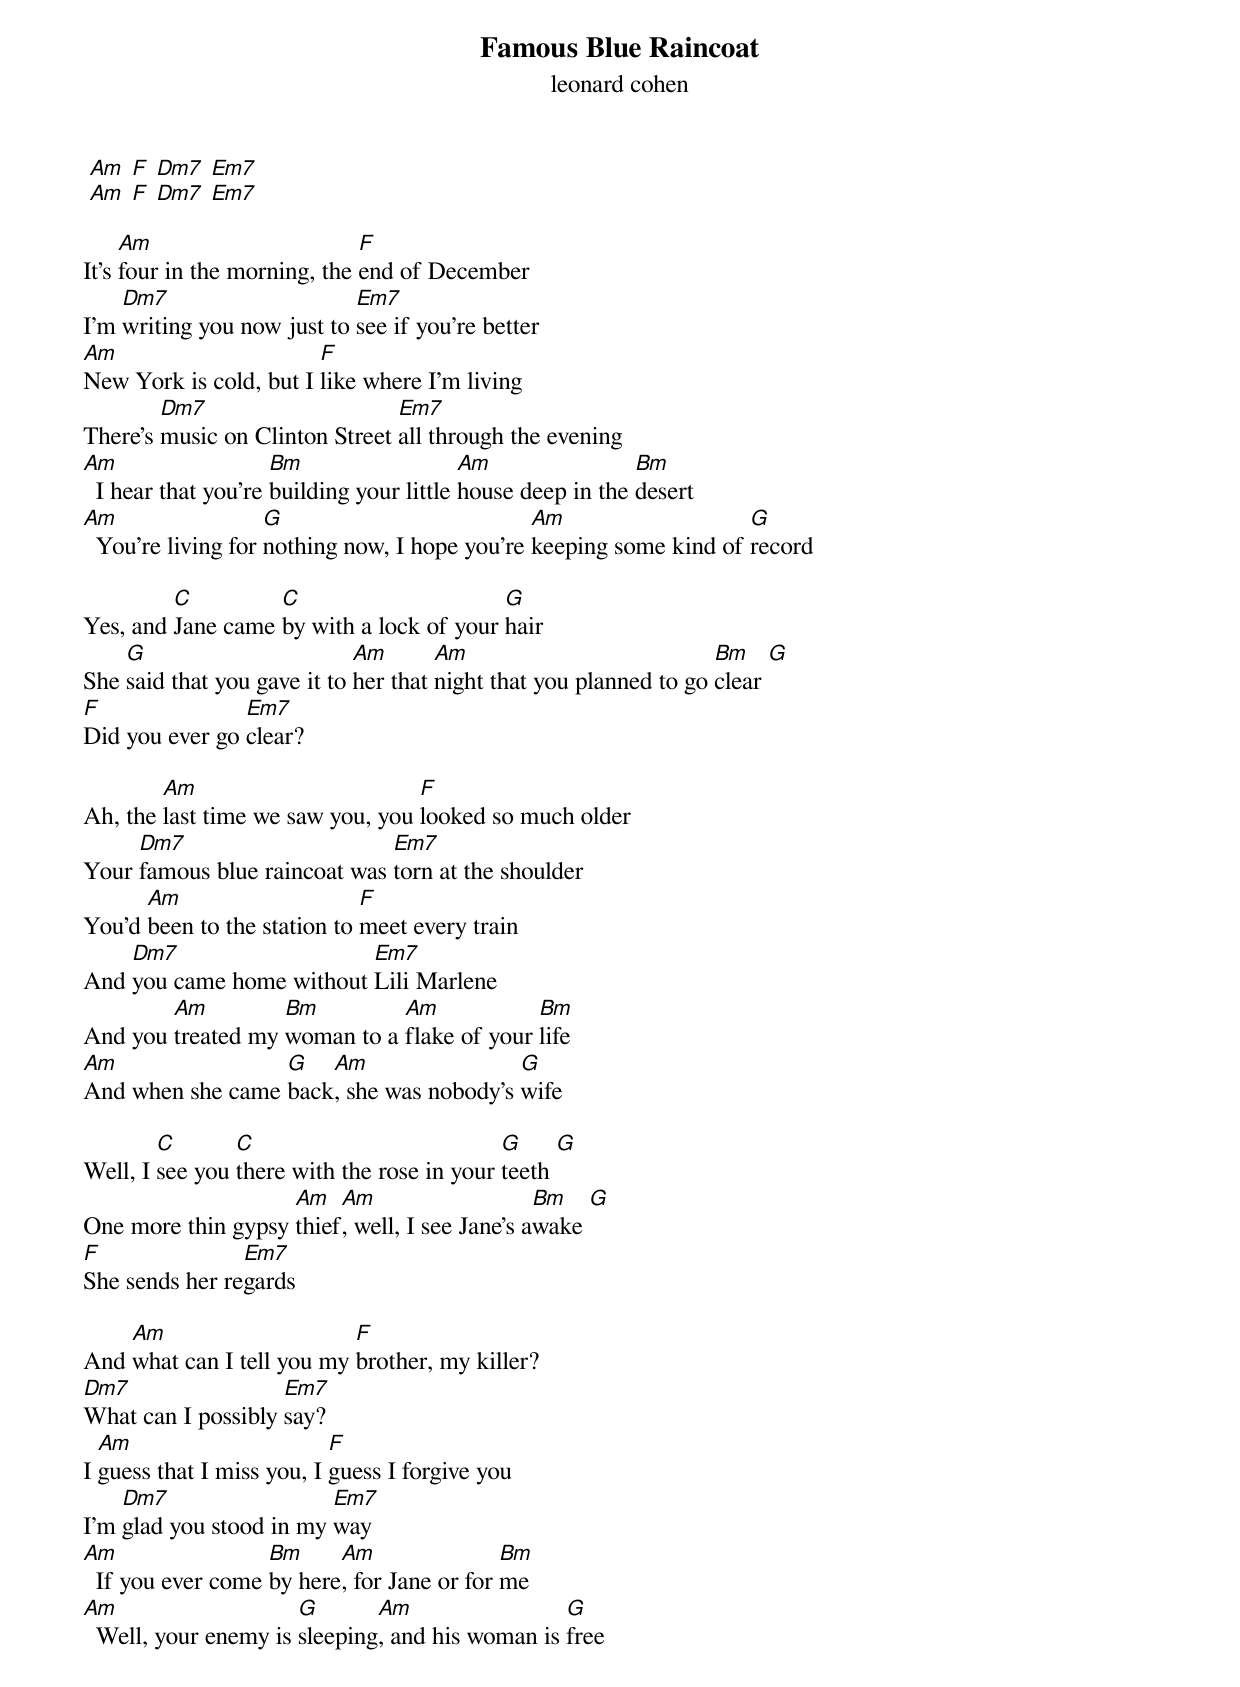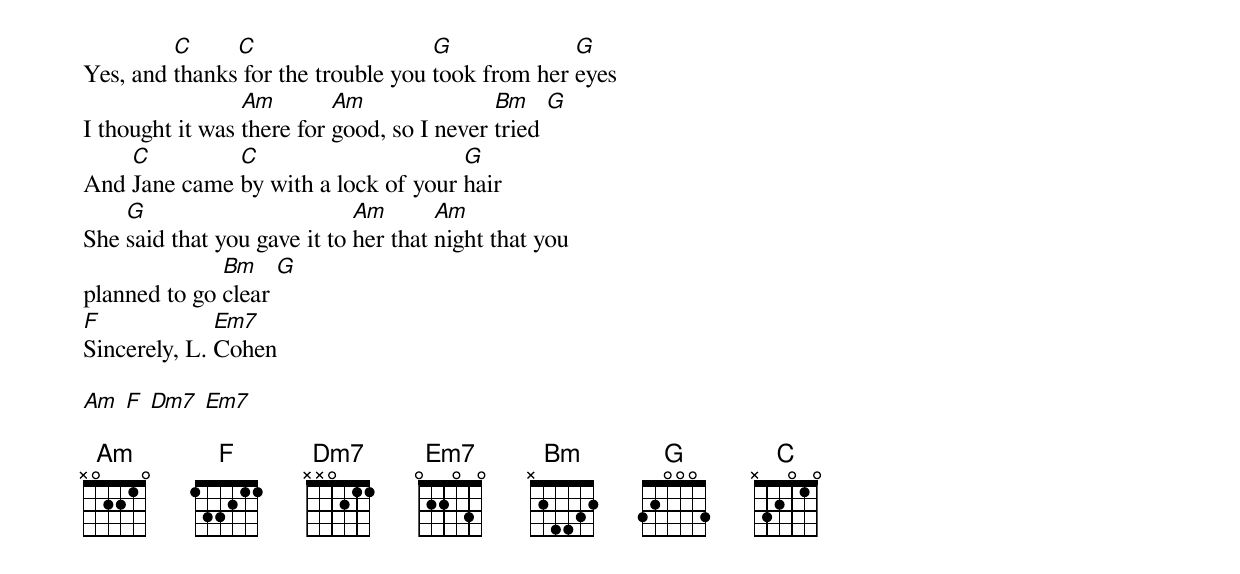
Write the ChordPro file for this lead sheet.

{title: Famous Blue Raincoat}
{subtitle: leonard cohen}
 [Am] [F] [Dm7] [Em7]
 [Am] [F] [Dm7] [Em7]

It's [Am]four in the morning, the [F]end of December
I'm [Dm7]writing you now just to [Em7]see if you're better
[Am]New York is cold, but I [F]like where I'm living
There's [Dm7]music on Clinton Street [Em7]all through the evening
[Am]  I hear that you're [Bm]building your little [Am]house deep in the [Bm]desert
[Am]  You're living for [G]nothing now, I hope you're [Am]keeping some kind of [G]record

Yes, and [C]Jane came [C]by with a lock of your [G]hair
She [G]said that you gave it to [Am]her that [Am]night that you planned to go [Bm]clear [G]
[F]Did you ever go [Em7]clear?

Ah, the [Am]last time we saw you, you [F]looked so much older
Your [Dm7]famous blue raincoat was [Em7]torn at the shoulder
You'd [Am]been to the station to [F]meet every train
And [Dm7]you came home without [Em7]Lili Marlene
And you [Am]treated my [Bm]woman to a [Am]flake of your [Bm]life
[Am]And when she came [G]back[Am], she was nobody's [G]wife

Well, I [C]see you [C]there with the rose in your [G]teeth [G]
One more thin gypsy [Am]thief[Am], well, I see Jane's a[Bm]wake [G]
[F]She sends her re[Em7]gards

And [Am]what can I tell you my [F]brother, my killer?
[Dm7]What can I possibly [Em7]say?
I [Am]guess that I miss you, I [F]guess I forgive you
I'm [Dm7]glad you stood in my [Em7]way
[Am]  If you ever come [Bm]by here[Am], for Jane or for [Bm]me
[Am]  Well, your enemy is [G]sleeping[Am], and his woman is [G]free

Yes, and [C]thanks[C] for the trouble you [G]took from her [G]eyes
I thought it was [Am]there for [Am]good, so I never [Bm]tried [G]
And [C]Jane came [C]by with a lock of your [G]hair
She [G]said that you gave it to [Am]her that [Am]night that you
planned to go [Bm]clear [G]
[F]Sincerely, L. [Em7]Cohen

[Am] [F] [Dm7] [Em7]

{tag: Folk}
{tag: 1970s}
